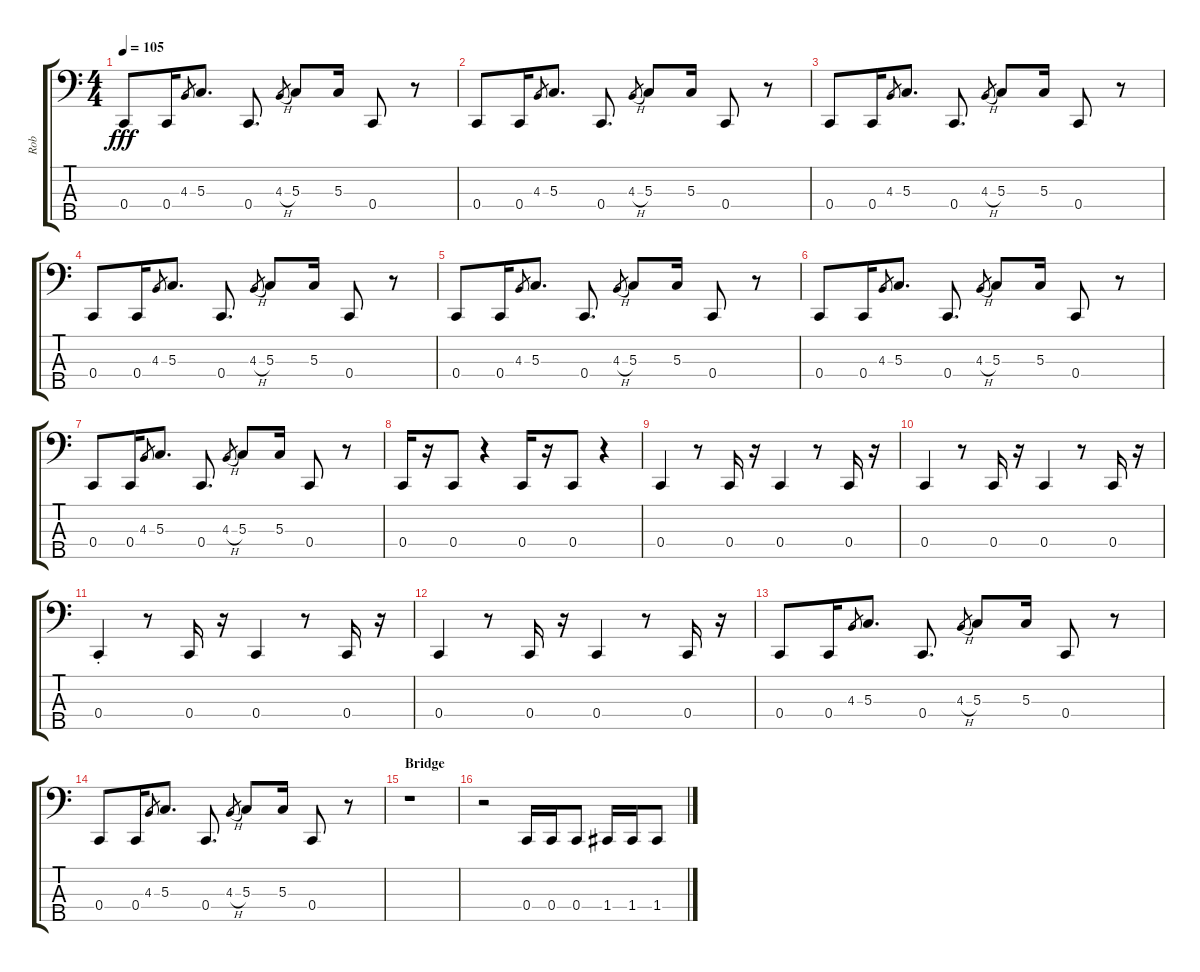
\track ("Rob" "Rob") {instrument electricbassfinger}
\staff {score tabs}
\tuning (F2 C2 G1 C1 G0) {hide}
\ts (4 4)
\tempo 105
\clef f4
\ks c
0.4.8{dy fff} 0.4.16 4.3.8{gr} 5.3.8{d} 0.4.8{d} 4.3{h}.8{gr} 5.3.8 5.3.16 0.4.8 r.8 |
0.4.8 0.4.16 4.3.8{gr} 5.3.8{d} 0.4.8{d} 4.3{h}.8{gr} 5.3.8 5.3.16 0.4.8 r.8 |
0.4.8 0.4.16 4.3.8{gr} 5.3.8{d} 0.4.8{d} 4.3{h}.8{gr} 5.3.8 5.3.16 0.4.8 r.8 |
0.4.8 0.4.16 4.3.8{gr} 5.3.8{d} 0.4.8{d} 4.3{h}.8{gr} 5.3.8 5.3.16 0.4.8 r.8 |
0.4.8 0.4.16 4.3.8{gr} 5.3.8{d} 0.4.8{d} 4.3{h}.8{gr} 5.3.8 5.3.16 0.4.8 r.8 |
0.4.8 0.4.16 4.3.8{gr} 5.3.8{d} 0.4.8{d} 4.3{h}.8{gr} 5.3.8 5.3.16 0.4.8 r.8 |
0.4.8 0.4.16 4.3.8{gr} 5.3.8{d} 0.4.8{d} 4.3{h}.8{gr} 5.3.8 5.3.16 0.4.8 r.8 |
0.4.16 r.16 0.4.8 r.4 0.4.16 r.16 0.4.8 r.4 |
0.4.4 r.8 0.4.16 r.16 0.4.4 r.8 0.4.16 r.16 |
0.4.4 r.8 0.4.16 r.16 0.4.4 r.8 0.4.16 r.16 |
0.4{st}.4 r.8 0.4.16 r.16 0.4.4 r.8 0.4.16 r.16 |
0.4.4 r.8 0.4.16 r.16 0.4.4 r.8 0.4.16 r.16 |
0.4.8 0.4.16 4.3.8{gr} 5.3.8{d} 0.4.8{d} 4.3{h}.8{gr} 5.3.8 5.3.16 0.4.8 r.8 |
0.4.8 0.4.16 4.3.8{gr} 5.3.8{d} 0.4.8{d} 4.3{h}.8{gr} 5.3.8 5.3.16 0.4.8 r.8 |
\section ("" "Bridge")
r.1 |
r.2 0.4.16 0.4.16 0.4.8 1.4.16 1.4.16 1.4.8
